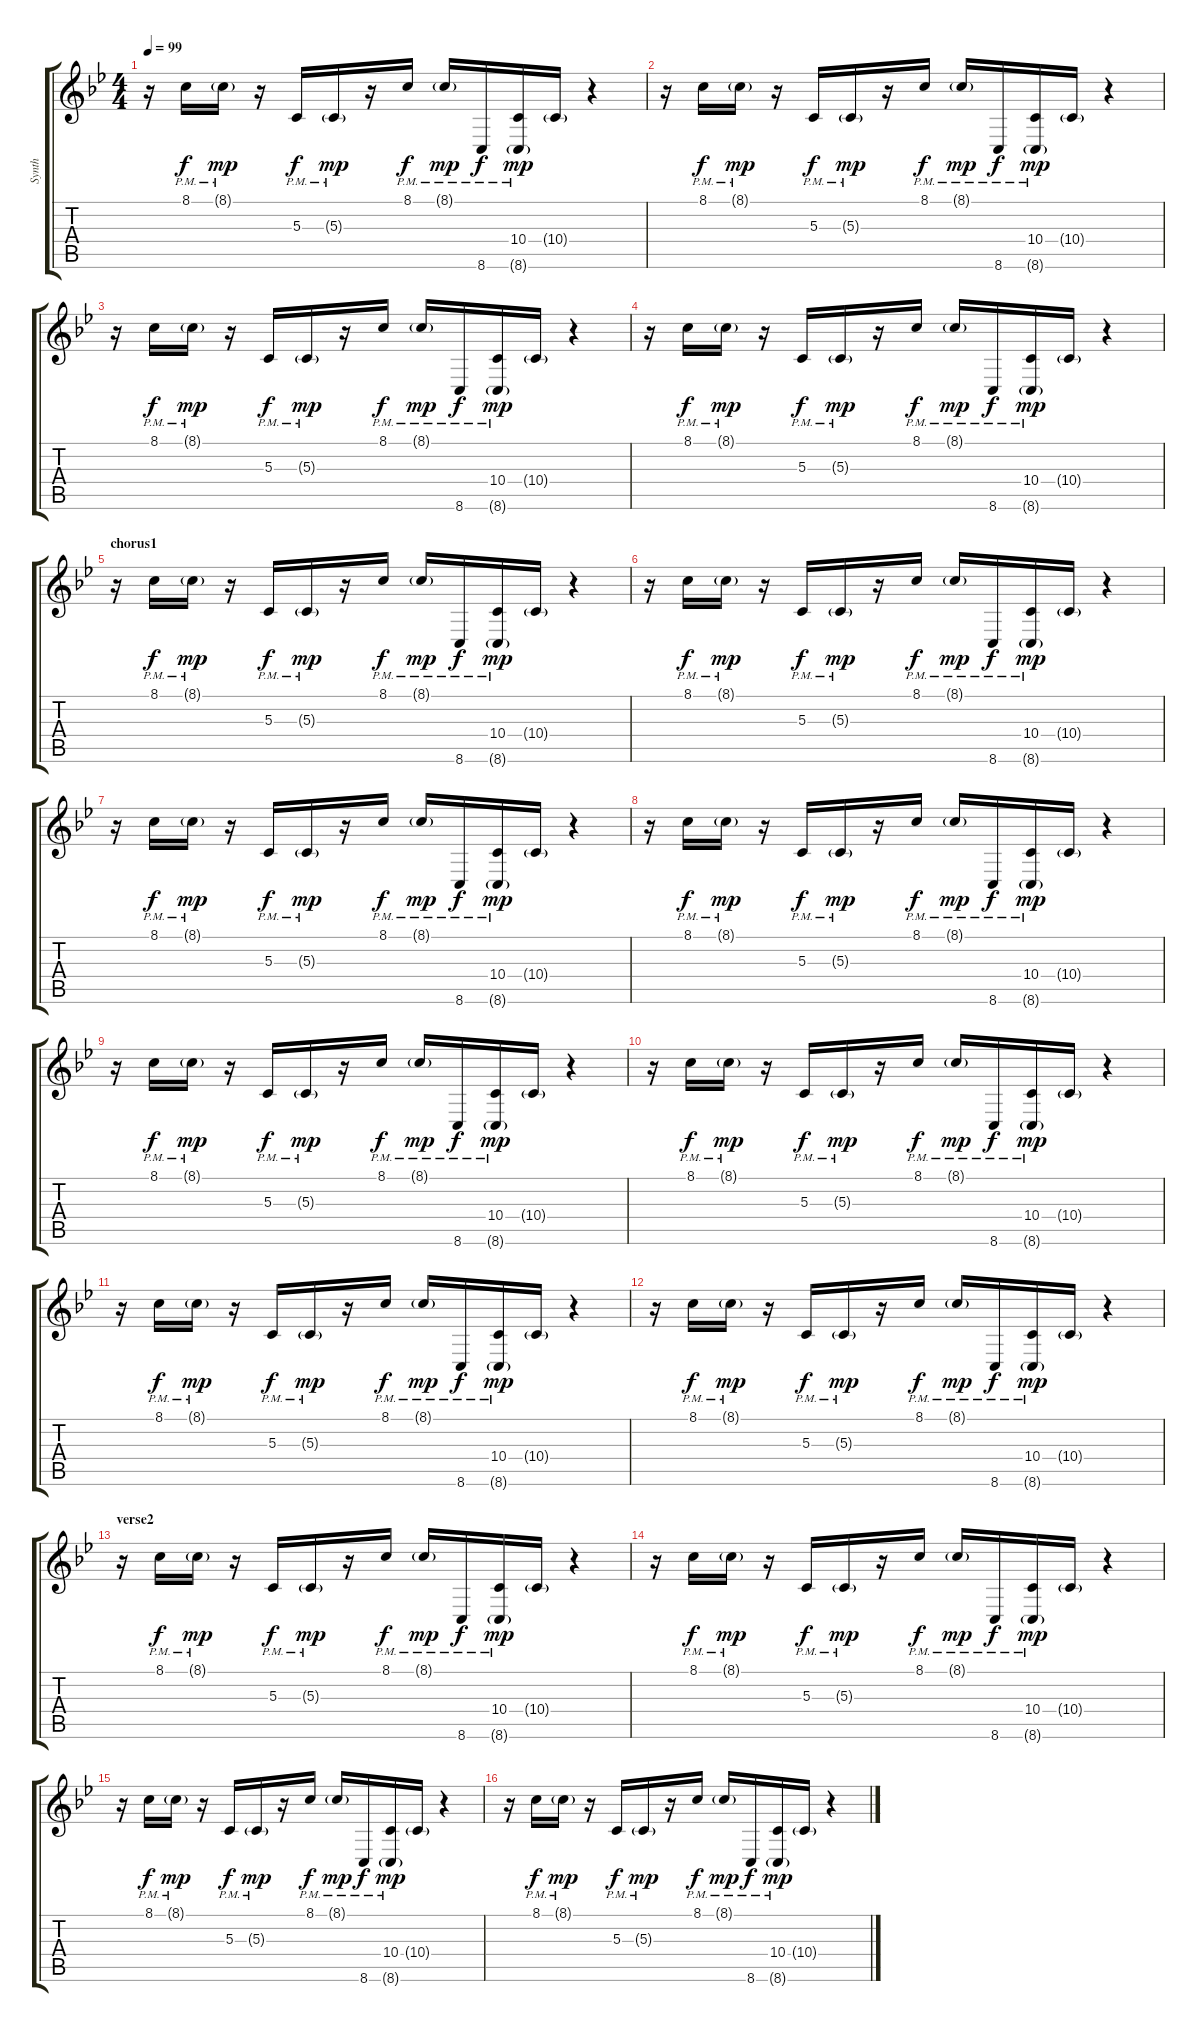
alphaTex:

\track ("Synth" "Synth") {instrument kalimba}
\staff {score tabs}
\tuning (E4 B3 G3 D3 A2 E2) {hide}
\ts (4 4)
\tempo 99
\clef g2
\ks bb
r.16{dy mp} 8.1{pm}.16{dy f} 8.1{g pm}.16{dy mp} r.16 5.3{pm}.16{dy f} 5.3{g pm}.16{dy mp} r.16 8.1{pm}.16{dy f} 8.1{g pm}.16{dy mp} 8.6{pm}.16{dy f} (10.4{pm} 8.6{g}).16{dy mp} 10.4{g}.16 r.4 |
r.16 8.1{pm}.16{dy f} 8.1{g pm}.16{dy mp} r.16 5.3{pm}.16{dy f} 5.3{g pm}.16{dy mp} r.16 8.1{pm}.16{dy f} 8.1{g pm}.16{dy mp} 8.6{pm}.16{dy f} (10.4{pm} 8.6{g}).16{dy mp} 10.4{g}.16 r.4 |
r.16 8.1{pm}.16{dy f} 8.1{g pm}.16{dy mp} r.16 5.3{pm}.16{dy f} 5.3{g pm}.16{dy mp} r.16 8.1{pm}.16{dy f} 8.1{g pm}.16{dy mp} 8.6{pm}.16{dy f} (10.4{pm} 8.6{g}).16{dy mp} 10.4{g}.16 r.4 |
r.16 8.1{pm}.16{dy f} 8.1{g pm}.16{dy mp} r.16 5.3{pm}.16{dy f} 5.3{g pm}.16{dy mp} r.16 8.1{pm}.16{dy f} 8.1{g pm}.16{dy mp} 8.6{pm}.16{dy f} (10.4{pm} 8.6{g}).16{dy mp} 10.4{g}.16 r.4 |
\section ("" "chorus1")
r.16 8.1{pm}.16{dy f} 8.1{g pm}.16{dy mp} r.16 5.3{pm}.16{dy f} 5.3{g pm}.16{dy mp} r.16 8.1{pm}.16{dy f} 8.1{g pm}.16{dy mp} 8.6{pm}.16{dy f} (10.4{pm} 8.6{g}).16{dy mp} 10.4{g}.16 r.4 |
r.16 8.1{pm}.16{dy f} 8.1{g pm}.16{dy mp} r.16 5.3{pm}.16{dy f} 5.3{g pm}.16{dy mp} r.16 8.1{pm}.16{dy f} 8.1{g pm}.16{dy mp} 8.6{pm}.16{dy f} (10.4{pm} 8.6{g}).16{dy mp} 10.4{g}.16 r.4 |
r.16 8.1{pm}.16{dy f} 8.1{g pm}.16{dy mp} r.16 5.3{pm}.16{dy f} 5.3{g pm}.16{dy mp} r.16 8.1{pm}.16{dy f} 8.1{g pm}.16{dy mp} 8.6{pm}.16{dy f} (10.4{pm} 8.6{g}).16{dy mp} 10.4{g}.16 r.4 |
r.16 8.1{pm}.16{dy f} 8.1{g pm}.16{dy mp} r.16 5.3{pm}.16{dy f} 5.3{g pm}.16{dy mp} r.16 8.1{pm}.16{dy f} 8.1{g pm}.16{dy mp} 8.6{pm}.16{dy f} (10.4{pm} 8.6{g}).16{dy mp} 10.4{g}.16 r.4 |
r.16 8.1{pm}.16{dy f} 8.1{g pm}.16{dy mp} r.16 5.3{pm}.16{dy f} 5.3{g pm}.16{dy mp} r.16 8.1{pm}.16{dy f} 8.1{g pm}.16{dy mp} 8.6{pm}.16{dy f} (10.4{pm} 8.6{g}).16{dy mp} 10.4{g}.16 r.4 |
r.16 8.1{pm}.16{dy f} 8.1{g pm}.16{dy mp} r.16 5.3{pm}.16{dy f} 5.3{g pm}.16{dy mp} r.16 8.1{pm}.16{dy f} 8.1{g pm}.16{dy mp} 8.6{pm}.16{dy f} (10.4{pm} 8.6{g}).16{dy mp} 10.4{g}.16 r.4 |
r.16 8.1{pm}.16{dy f} 8.1{g pm}.16{dy mp} r.16 5.3{pm}.16{dy f} 5.3{g pm}.16{dy mp} r.16 8.1{pm}.16{dy f} 8.1{g pm}.16{dy mp} 8.6{pm}.16{dy f} (10.4{pm} 8.6{g}).16{dy mp} 10.4{g}.16 r.4 |
r.16 8.1{pm}.16{dy f} 8.1{g pm}.16{dy mp} r.16 5.3{pm}.16{dy f} 5.3{g pm}.16{dy mp} r.16 8.1{pm}.16{dy f} 8.1{g pm}.16{dy mp} 8.6{pm}.16{dy f} (10.4{pm} 8.6{g}).16{dy mp} 10.4{g}.16 r.4 |
\section ("" "verse2")
r.16 8.1{pm}.16{dy f} 8.1{g pm}.16{dy mp} r.16 5.3{pm}.16{dy f} 5.3{g pm}.16{dy mp} r.16 8.1{pm}.16{dy f} 8.1{g pm}.16{dy mp} 8.6{pm}.16{dy f} (10.4{pm} 8.6{g}).16{dy mp} 10.4{g}.16 r.4 |
r.16 8.1{pm}.16{dy f} 8.1{g pm}.16{dy mp} r.16 5.3{pm}.16{dy f} 5.3{g pm}.16{dy mp} r.16 8.1{pm}.16{dy f} 8.1{g pm}.16{dy mp} 8.6{pm}.16{dy f} (10.4{pm} 8.6{g}).16{dy mp} 10.4{g}.16 r.4 |
r.16 8.1{pm}.16{dy f} 8.1{g pm}.16{dy mp} r.16 5.3{pm}.16{dy f} 5.3{g pm}.16{dy mp} r.16 8.1{pm}.16{dy f} 8.1{g pm}.16{dy mp} 8.6{pm}.16{dy f} (10.4{pm} 8.6{g}).16{dy mp} 10.4{g}.16 r.4 |
\section ("" "")
r.16 8.1{pm}.16{dy f} 8.1{g pm}.16{dy mp} r.16 5.3{pm}.16{dy f} 5.3{g pm}.16{dy mp} r.16 8.1{pm}.16{dy f} 8.1{g pm}.16{dy mp} 8.6{pm}.16{dy f} (10.4{pm} 8.6{g}).16{dy mp} 10.4{g}.16 r.4
